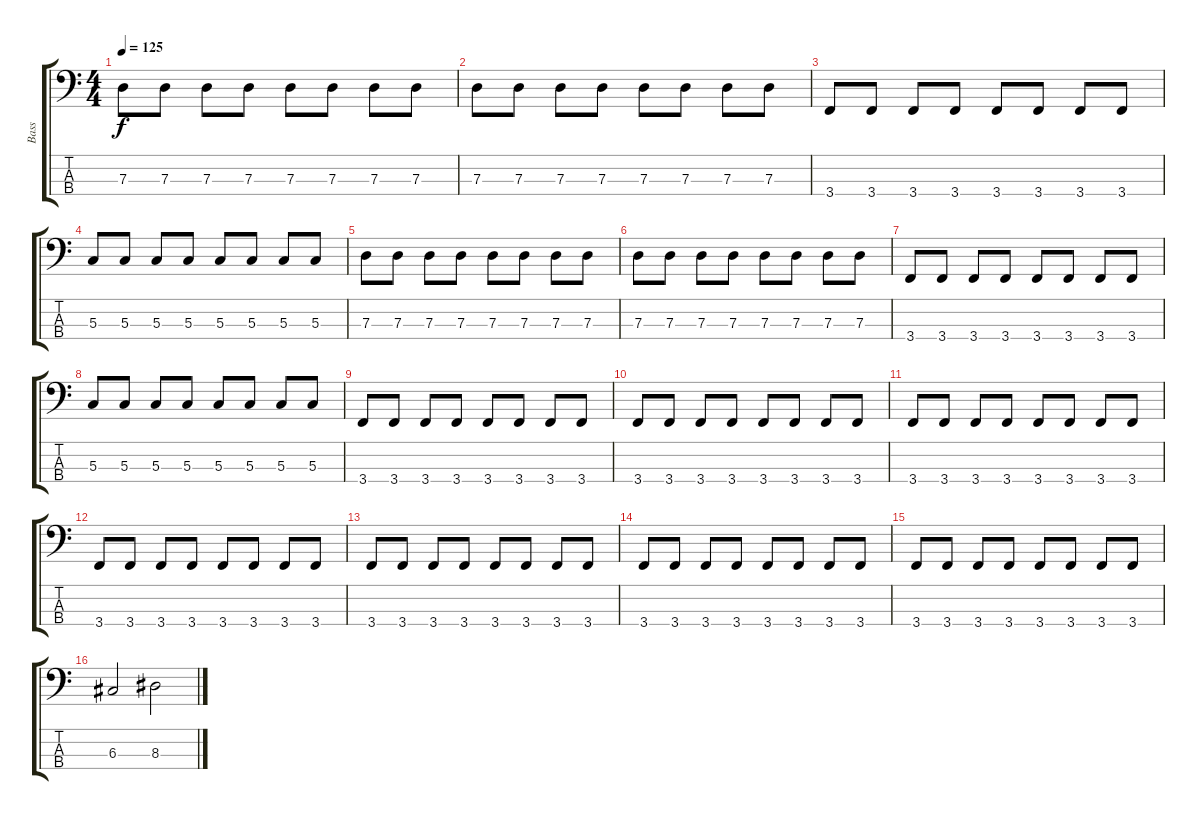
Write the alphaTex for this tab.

\track ("Bass" "Bass") {instrument electricbassfinger}
\staff {score tabs}
\tuning (F2 C2 G1 D1) {hide}
\ts (4 4)
\tempo 125
\clef f4
\ks c
7.3.8{dy f} 7.3.8 7.3.8 7.3.8 7.3.8 7.3.8 7.3.8 7.3.8 |
7.3.8 7.3.8 7.3.8 7.3.8 7.3.8 7.3.8 7.3.8 7.3.8 |
3.4.8 3.4.8 3.4.8 3.4.8 3.4.8 3.4.8 3.4.8 3.4.8 |
5.3.8 5.3.8 5.3.8 5.3.8 5.3.8 5.3.8 5.3.8 5.3.8 |
7.3.8 7.3.8 7.3.8 7.3.8 7.3.8 7.3.8 7.3.8 7.3.8 |
7.3.8 7.3.8 7.3.8 7.3.8 7.3.8 7.3.8 7.3.8 7.3.8 |
3.4.8 3.4.8 3.4.8 3.4.8 3.4.8 3.4.8 3.4.8 3.4.8 |
5.3.8 5.3.8 5.3.8 5.3.8 5.3.8 5.3.8 5.3.8 5.3.8 |
3.4.8 3.4.8 3.4.8 3.4.8 3.4.8 3.4.8 3.4.8 3.4.8 |
3.4.8 3.4.8 3.4.8 3.4.8 3.4.8 3.4.8 3.4.8 3.4.8 |
3.4.8 3.4.8 3.4.8 3.4.8 3.4.8 3.4.8 3.4.8 3.4.8 |
3.4.8 3.4.8 3.4.8 3.4.8 3.4.8 3.4.8 3.4.8 3.4.8 |
3.4.8 3.4.8 3.4.8 3.4.8 3.4.8 3.4.8 3.4.8 3.4.8 |
3.4.8 3.4.8 3.4.8 3.4.8 3.4.8 3.4.8 3.4.8 3.4.8 |
3.4.8 3.4.8 3.4.8 3.4.8 3.4.8 3.4.8 3.4.8 3.4.8 |
6.3.2 8.3.2
